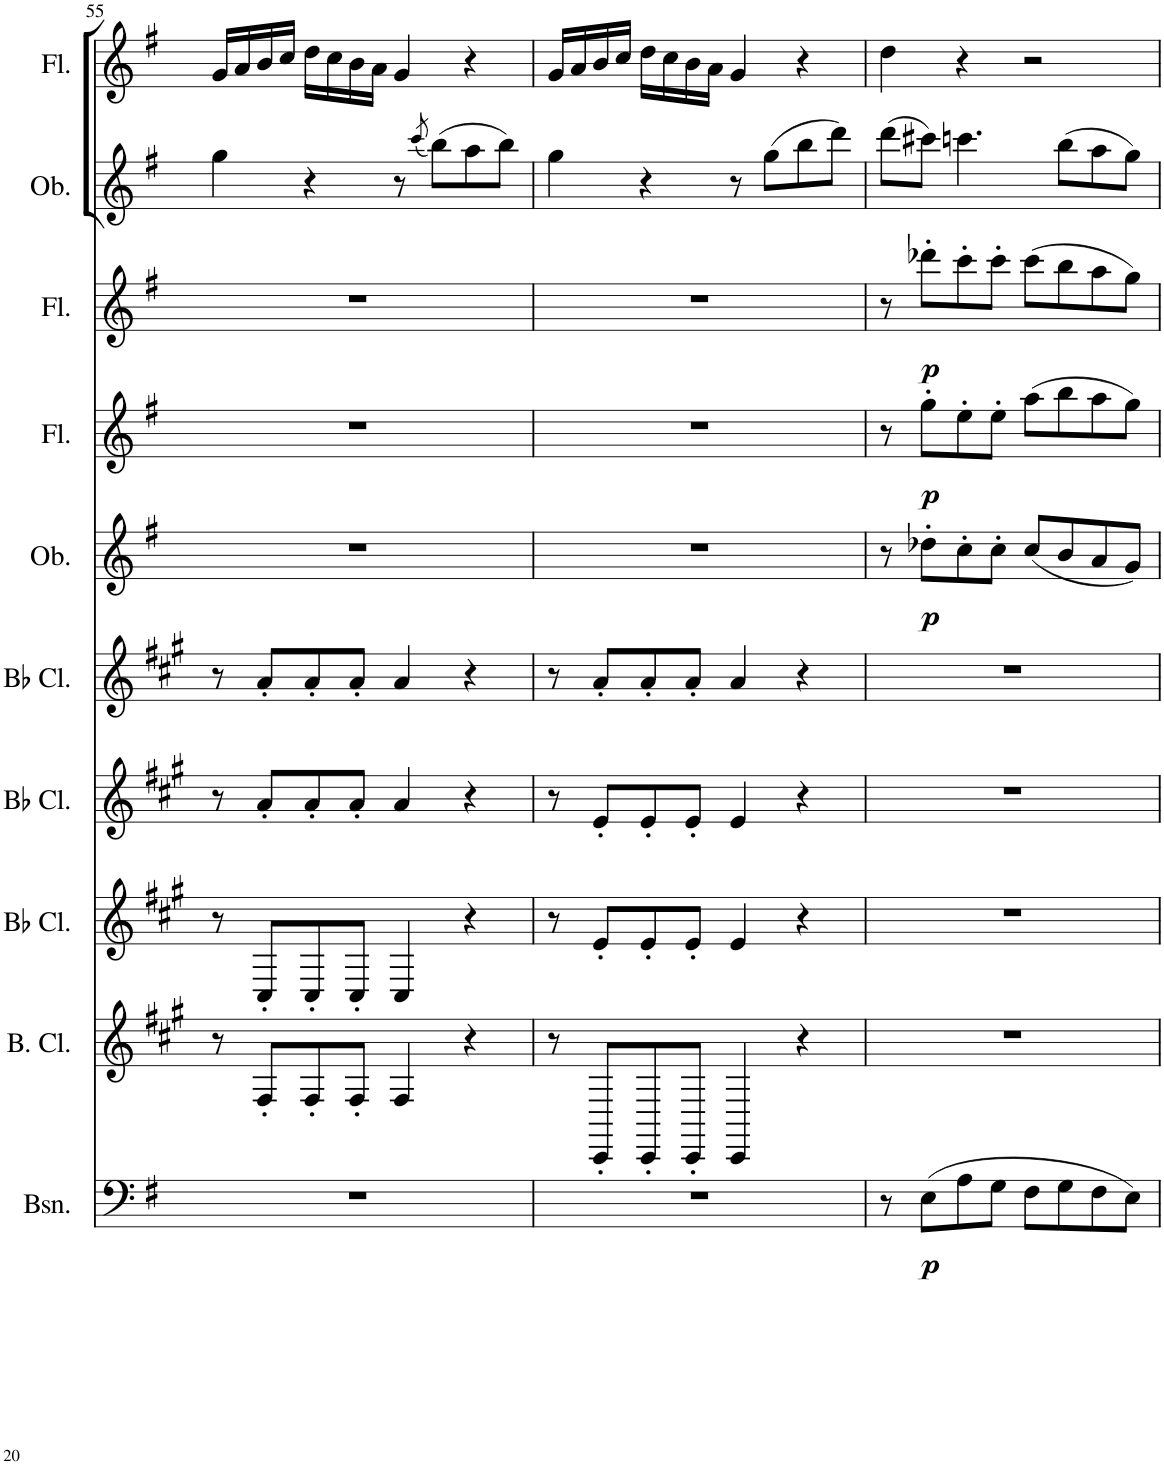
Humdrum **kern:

**kern	**dynam	**kern	**kern	**kern	**kern	**kern	**dynam	**kern	**dynam	**kern	**dynam	**kern	**kern
*part10	*part10	*part9	*part8	*part7	*part6	*part5	*part5	*part4	*part4	*part3	*part3	*part2	*part1
*staff10	*staff10	*staff9	*staff8	*staff7	*staff6	*staff5	*staff5	*staff4	*staff4	*staff3	*staff3	*staff2	*staff1
*I"Bassoon	*	*I"Bass Clarinet	*I"Bb Clarinet	*I"Bb Clarinet	*I"Bb Clarinet	*I"Oboe	*	*I"Flute	*	*I"Flute	*	*I"Oboe	*I"Flute
*I'Bsn.	*	*I'B. Cl.	*I'Bb Cl.	*I'Bb Cl.	*I'Bb Cl.	*I'Ob.	*	*I'Fl.	*	*I'Fl.	*	*I'Ob.	*I'Fl.
!!LO:PB:g=z
*clefF4	*	*clefG2	*clefG2	*clefG2	*clefG2	*clefG2	*	*clefG2	*	*clefG2	*	*clefG2	*clefG2
*	*	*Trd8c14	*Trd1c2	*Trd1c2	*Trd1c2	*	*	*	*	*	*	*	*
*k[f#]	*	*k[f#c#g#]	*k[f#c#g#]	*k[f#c#g#]	*k[f#c#g#]	*k[f#]	*	*k[f#]	*	*k[f#]	*	*k[f#]	*k[f#]
*M4/4	*	*M4/4	*M4/4	*M4/4	*M4/4	*M4/4	*	*M4/4	*	*M4/4	*	*M4/4	*M4/4
=55	=55	=55	=55	=55	=55	=55	=55	=55	=55	=55	=55	=55	=55
1r	.	8r	8r	8r	8r	1r	.	1r	.	1r	.	4gg\	16g/LL
.	.	.	.	.	.	.	.	.	.	.	.	.	16a/
.	.	8F#'/L	8C#'/L	8a'/L	8a'/L	.	.	.	.	.	.	.	16b/
.	.	.	.	.	.	.	.	.	.	.	.	.	16cc/JJ
.	.	8F#'/	8C#'/	8a'/	8a'/	.	.	.	.	.	.	4r	16dd\LL
.	.	.	.	.	.	.	.	.	.	.	.	.	16cc\
.	.	8F#'/J	8C#'/J	8a'/J	8a'/J	.	.	.	.	.	.	.	16b\
.	.	.	.	.	.	.	.	.	.	.	.	.	16a\JJ
.	.	4F#/	4C#/	4a/	4a/	.	.	.	.	.	.	8r	4g/
.	.	.	.	.	.	.	.	.	.	.	.	(8qccc/	.
.	.	.	.	.	.	.	.	.	.	.	.	(8bb\L)	.
.	.	4r	4r	4r	4r	.	.	.	.	.	.	8aa\	4r
.	.	.	.	.	.	.	.	.	.	.	.	8bb\J)	.
=56	=56	=56	=56	=56	=56	=56	=56	=56	=56	=56	=56	=56	=56
1r	.	8r	8r	8r	8r	1r	.	1r	.	1r	.	4gg\	16g/LL
.	.	.	.	.	.	.	.	.	.	.	.	.	16a/
.	.	8CC#'/L	8e'/L	8e'/L	8a'/L	.	.	.	.	.	.	.	16b/
.	.	.	.	.	.	.	.	.	.	.	.	.	16cc/JJ
.	.	8CC#'/	8e'/	8e'/	8a'/	.	.	.	.	.	.	4r	16dd\LL
.	.	.	.	.	.	.	.	.	.	.	.	.	16cc\
.	.	8CC#'/J	8e'/J	8e'/J	8a'/J	.	.	.	.	.	.	.	16b\
.	.	.	.	.	.	.	.	.	.	.	.	.	16a\JJ
.	.	4CC#/	4e/	4e/	4a/	.	.	.	.	.	.	8r	4g/
.	.	.	.	.	.	.	.	.	.	.	.	(8gg\L	.
.	.	4r	4r	4r	4r	.	.	.	.	.	.	8bb\	4r
.	.	.	.	.	.	.	.	.	.	.	.	8ddd\J)	.
=57	=57	=57	=57	=57	=57	=57	=57	=57	=57	=57	=57	=57	=57
8r	.	1r	1r	1r	1r	8r	.	8r	.	8r	.	(8ddd\L	4dd\
!	!LO:DY:b	!	!	!	!	!	!LO:DY:b	!	!LO:DY:b	!	!LO:DY:b	!	!
(8E\L	p	.	.	.	.	8dd-X'\L	p	8gg'\L	p	8ddd-X'\L	p	8ccc#X\J)	.
8A\	.	.	.	.	.	8cc'\	.	8ee'\	.	8ccc'\	.	4.cccn\	4r
8G\J	.	.	.	.	.	8cc'\J	.	8ee'\J	.	8ccc'\J	.	.	.
8F#\L	.	.	.	.	.	(8cc/L	.	(8aa\L	.	(8ccc\L	.	.	2r
8G\	.	.	.	.	.	8b/	.	8bb\	.	8bb\	.	(8bb\L	.
8F#\	.	.	.	.	.	8a/	.	8aa\	.	8aa\	.	8aa\	.
8E\J)	.	.	.	.	.	8g/J)	.	8gg\J)	.	8gg\J)	.	8gg\J)	.
=	=	=	=	=	=	=	=	=	=	=	=	=	=
*-	*-	*-	*-	*-	*-	*-	*-	*-	*-	*-	*-	*-	*-
